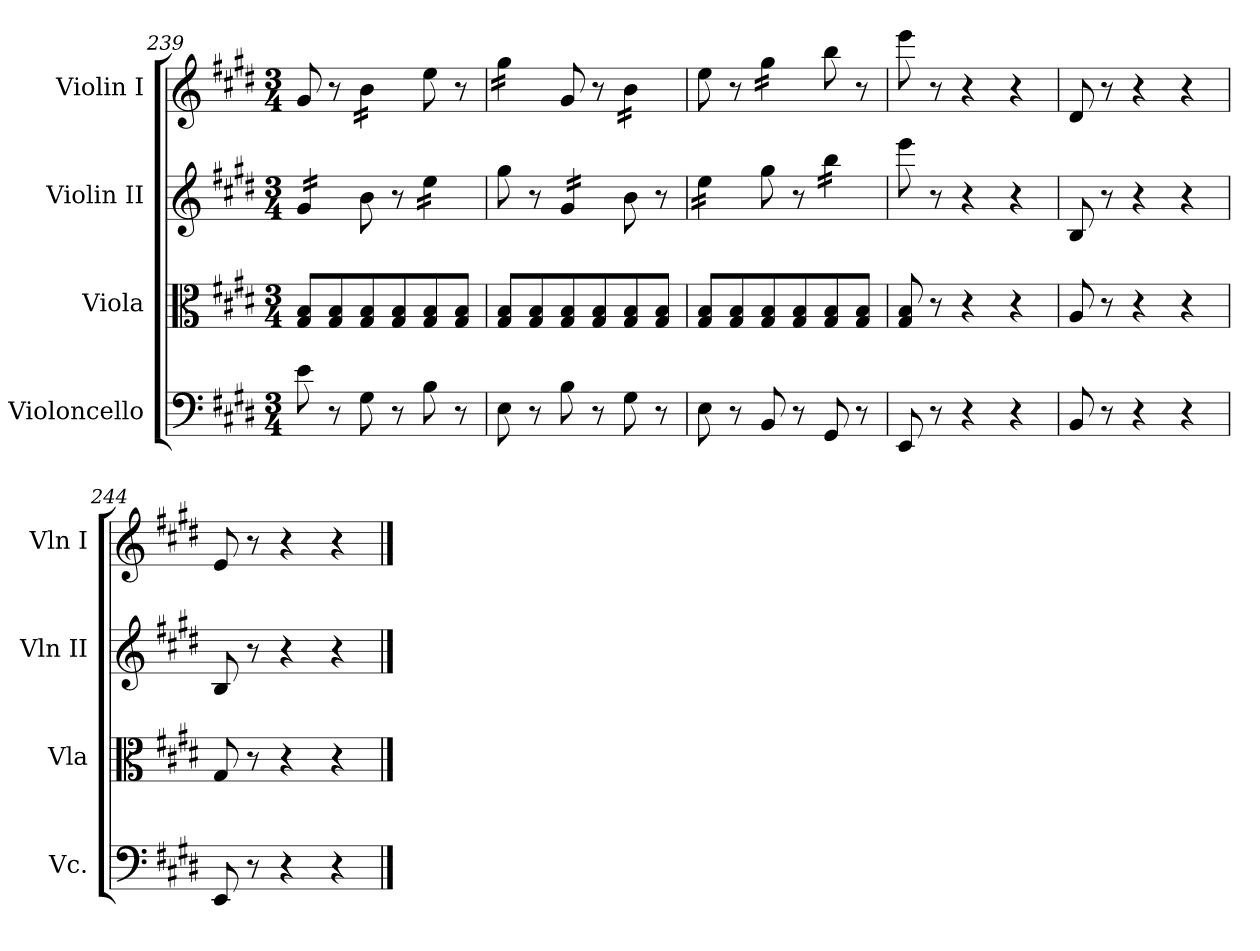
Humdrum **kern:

**kern	**kern	**kern	**kern
*part4	*part3	*part2	*part1
*staff4	*staff3	*staff2	*staff1
*I"Violoncello	*I"Viola	*I"Violin II	*I"Violin I
*I'Vc.	*I'Vla	*I'Vln II	*I'Vln I
*clefF4	*clefC3	*clefG2	*clefG2
*k[f#c#g#d#]	*k[f#c#g#d#]	*k[f#c#g#d#]	*k[f#c#g#d#]
*M3/4	*M3/4	*M3/4	*M3/4
=239	=239	=239	=239
*	*	*tremolo	*
8e\	8G#/ 8B/L	16g#/LL	8g#/
.	.	16g#/	.
8r	8G#/ 8B/	16g#/	8r
.	.	16g#/JJ	.
*	*	*Xtremolo	*
*	*	*	*tremolo
8G#\	8G#/ 8B/	8b\	16b\LL
.	.	.	16b\
8r	8G#/ 8B/	8r	16b\
.	.	.	16b\JJ
*	*	*	*Xtremolo
*	*	*tremolo	*
8B\	8G#/ 8B/	16ee\LL	8ee\
.	.	16ee\	.
8r	8G#/ 8B/J	16ee\	8r
.	.	16ee\JJ	.
*	*	*Xtremolo	*
=240	=240	=240	=240
*	*	*	*tremolo
8E\	8G#/ 8B/L	8gg#\	16gg#\LL
.	.	.	16gg#\
8r	8G#/ 8B/	8r	16gg#\
.	.	.	16gg#\JJ
*	*	*	*Xtremolo
*	*	*tremolo	*
8B\	8G#/ 8B/	16g#/LL	8g#/
.	.	16g#/	.
8r	8G#/ 8B/	16g#/	8r
.	.	16g#/JJ	.
*	*	*Xtremolo	*
*	*	*	*tremolo
8G#\	8G#/ 8B/	8b\	16b\LL
.	.	.	16b\
8r	8G#/ 8B/J	8r	16b\
.	.	.	16b\JJ
*	*	*	*Xtremolo
=241	=241	=241	=241
*	*	*tremolo	*
8E\	8G#/ 8B/L	16ee\LL	8ee\
.	.	16ee\	.
8r	8G#/ 8B/	16ee\	8r
.	.	16ee\JJ	.
*	*	*Xtremolo	*
*	*	*	*tremolo
8BB/	8G#/ 8B/	8gg#\	16gg#\LL
.	.	.	16gg#\
8r	8G#/ 8B/	8r	16gg#\
.	.	.	16gg#\JJ
*	*	*	*Xtremolo
*	*	*tremolo	*
8GG#/	8G#/ 8B/	16bb\LL	8bb\
.	.	16bb\	.
8r	8G#/ 8B/J	16bb\	8r
.	.	16bb\JJ	.
*	*	*Xtremolo	*
=242	=242	=242	=242
8EE/	8G#/ 8B/	8eee\	8eee\
8r	8r	8r	8r
4r	4r	4r	4r
4r	4r	4r	4r
=243	=243	=243	=243
8BB/	8A/	8B/	8d#/
8r	8r	8r	8r
4r	4r	4r	4r
4r	4r	4r	4r
=244	=244	=244	=244
8EE/	8G#/	8B/	8e/
8r	8r	8r	8r
4r	4r	4r	4r
4r	4r	4r	4r
==	==	==	==
*-	*-	*-	*-
